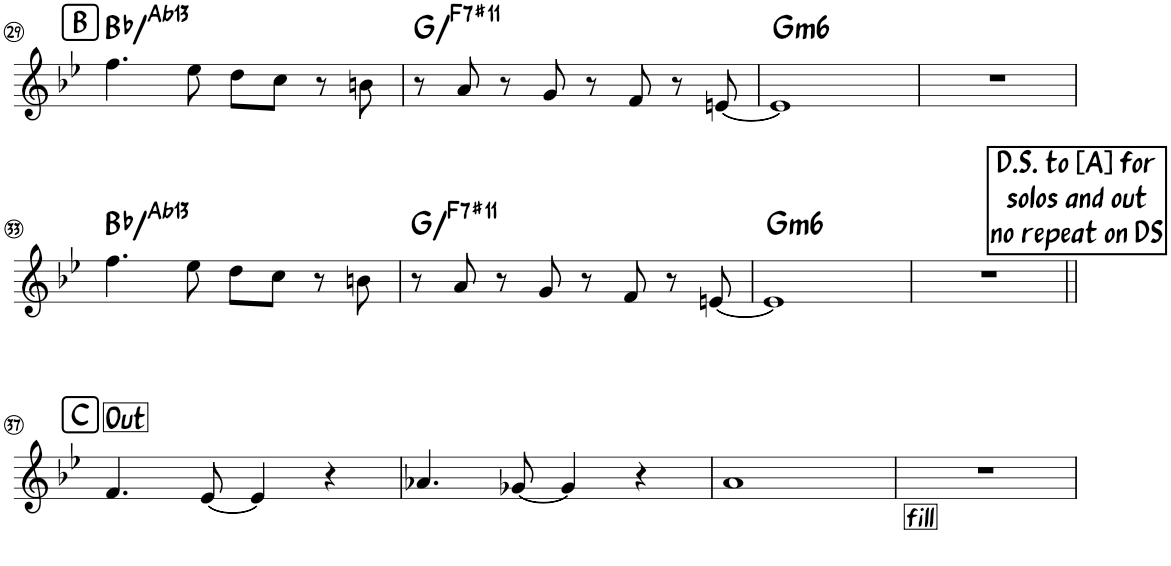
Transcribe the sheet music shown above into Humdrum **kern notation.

**kern	**harte
*part1	*part1
*staff1	*
*I"Flute	*
*I'Fl	*
!!LO:PB:g=z
*clefG2	*
*k[b-e-]	*
*M2/2	*
*met(c|)	*
=29	=29
4.ff\	Bb:maj
8ee-\	.
8dd\L	.
8cc\J	.
8r	.
8bn\	.
=30	=30
8r	G:maj(#11)
8a/	.
8r	.
8g/	.
8r	.
8f/	.
8r	.
[8en/	.
=31	=31
!	!LO:H:kt=m6
1e]	G:min6
=32	=32
1r	.
!!LO:LB:g=z
=33	=33
4.ff\	Bb:maj
8ee-\	.
8dd\L	.
8cc\J	.
8r	.
8bn\	.
=34	=34
8r	G:maj(#11)
8a/	.
8r	.
8g/	.
8r	.
8f/	.
8r	.
[8en/	.
=35	=35
!	!LO:H:kt=m6
1e]	G:min6
=36	=36
1r	.
!!LO:LB:g=z
=37||	=37||
*^	*
4.f/	1ryy	.
[8e-/	.	.
4e-/]	.	.
4r	.	.
*v	*v	*
=38	=38
4.a-X/	.
[8g-X/	.
4g-/]	.
4r	.
=39	=39
*^	*
1a	1ryy	.
=40	=40	=40
!LO:TX:b:t=fill	!	!
*v	*v	*
1r	.
!!LO:LB:g=z
=41	=41
1r	.
=42	=42
1r	.
=43	=43
1r	.
=44	=44
1r	.
==	==
*-	*-
